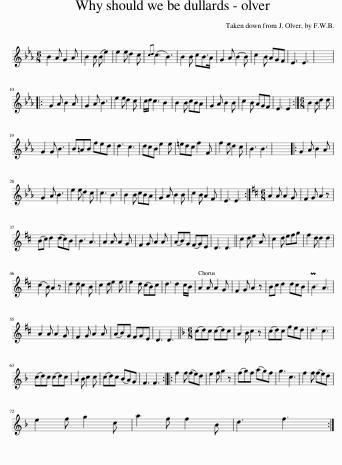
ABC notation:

X:1
L:1/8
M:6/8
I:linebreak $
K:Eb
V:1 treble
V:1
 B2 A G2 A | B2 B (B e2) | e2 e d2 c |{cd} (c3 B3) | B2 B cB>A | %5
 G2 A (B2 B) | c2 B AGF | E3 E3 | x6 |:$ G2 A B2 A | %10
 G2 A B3 | e2 e d2 c | c/d/ c3 B2 | B2 B cBA | G2 A B2 B | %15
 c2 B AGF | E3 E2 :|[M:6/8] B2 B d2 d |$ G2 G B3 | B=AB fed | %20
 d3 c3 | dcB e2 e | =edc f2 F | f2 e d2 c | B3 B3 | %25
 x6 |: G2 A B2 A |$ G2 A B3 | e2 e d2 c | c3 B3 | %30
 B2 B cBA | G2 A B2 B | c2 B A2 F | E3 E3 :|[K:D][M:6/8] A2 A A2 G | %35
 F2 G A2 z |$ (Bc) d2 (dc)B | B3 A3 | A2 A A2 G | F2 G A2 A | %40
 (AB)G (FG)E | D3 D3 || c2 d e2 A | c2 d efg | f2 d d2 d2 |$ %45
 (c2 B) A2 z | d2 d c2 B | c2 d e2 e | e2 d (cB)c | d3 d2 c/B/ | %50
 A2 A A2 G | F2 G A2 z | Bc d2 dcB | PB3 A3 |$ A2 A A2 G | %55
 F2 G A2 A | (AB)G FGE | D3 D3 ||[K:F][M:6/8] (cd)c (cd)c | A2 B c2 z | %60
 (cd)c fed | d3 c3 |$ (cd)c (cd)c | A2 B c2 c | (cd)c (BA)G | %65
 F3 F3 :: f2 f (fe)d | e2 f g2 z | (fg)f (ag)f | g3 c3 | %70
 f2 f (fe)d |$ e2 f g2 c | a2 f f2 B | d3 f3 :| %74
